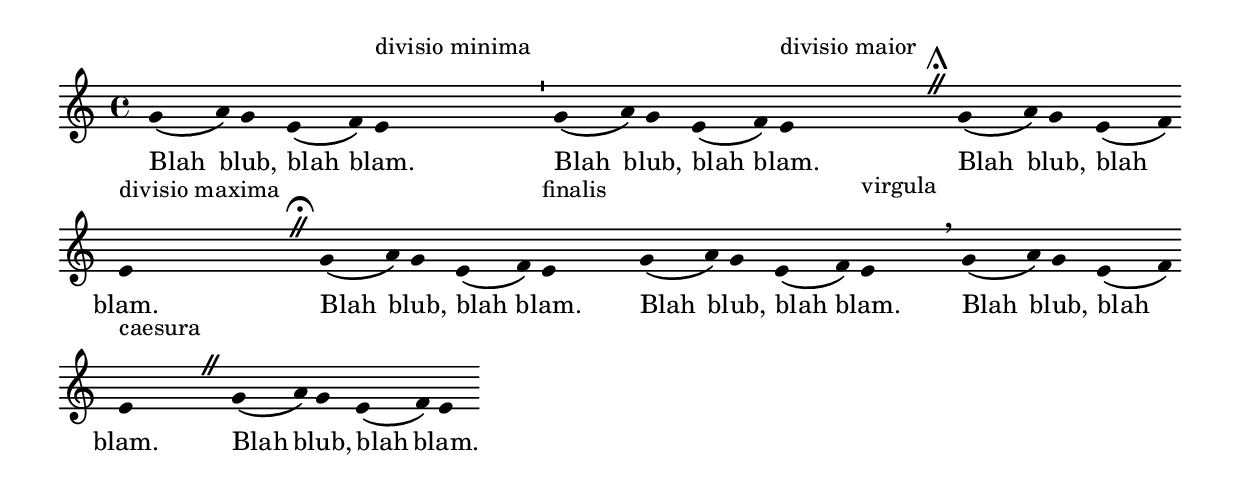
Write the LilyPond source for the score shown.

% possible rename to ancient- or gregorian- ?
\header {
    texidoc = "@cindex Divisiones
Divisiones are gregorian variants of breathing signs.
Choices are @code{divisioMinima}, @code{divisioMaior},
@code{divisioMaxima} and @code{finalis}, @code{virgula} and
@code{caesura}.
" }

\version "2.1.28"

\include "gregorian-init.ly"

\score {
 <<
	\context Voice \notes \transpose c c' {
	    \set Score.timing = ##f
	    \set Score.barAlways = ##t
	    \override TextScript  #'padding = #3
	    \override Staff.BarLine  #'transparent = ##t
	    \override Stem  #'transparent = ##t
            g4( a) g e( f) e
            ^\markup { "divisio minima" }
	    \divisioMinima
            g4( a) g e( f) e
            ^\markup { "divisio maior" }
	    \divisioMaior
            g4( a) g e( f) e
            ^\markup { "divisio maxima" }
	    \divisioMaxima
            g4( a) g e( f) e
            ^\markup { "finalis" }
	    \finalis
            g4( a) g e( f) e

            ^\markup { "virgula" }
	    \virgula
            g4( a) g e( f) e
            ^\markup { "caesura" }
	    \caesura
            g4( a) g e( f) e
	}
	\lyricsto "" \new  Lyrics \lyrics {
	    Blah blub, blah blam.
	    Blah blub, blah blam.
	    Blah blub, blah blam.
	    Blah blub, blah blam.
	    Blah blub, blah blam.
	    Blah blub, blah blam.
	    Blah blub, blah blam.
	}
    >>
}
